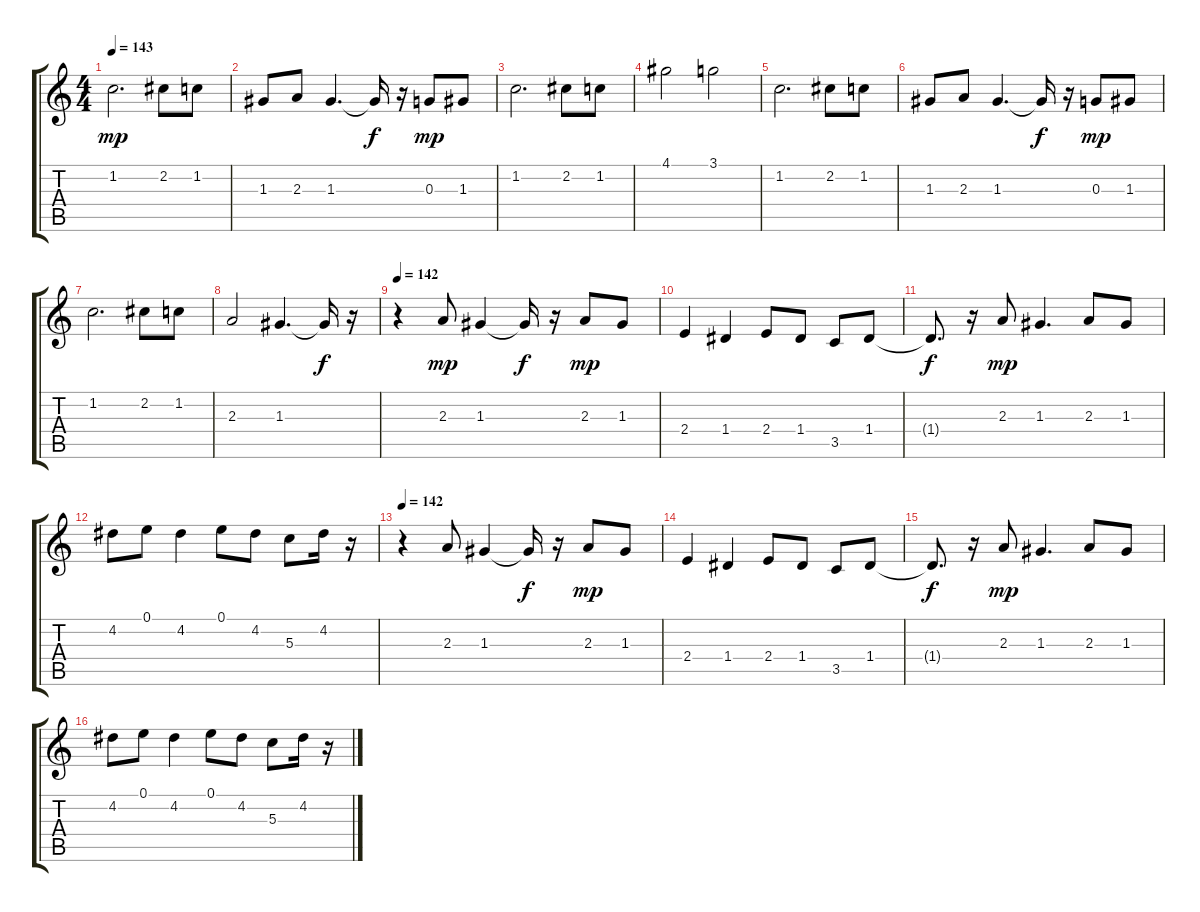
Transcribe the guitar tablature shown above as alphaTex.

\track "" {instrument acousticguitarsteel}
\staff {score tabs}
\tuning (E4 B3 G3 D3 A2 E2) {hide}
\ts (4 4)
\tempo 143
\clef g2
\ks c
1.2.2{d dy mp} 2.2.8 1.2.8 |
1.3.8 2.3.8 1.3.4{d} 1.3{t}.16{dy f} r.16 0.3.8{dy mp} 1.3.8 |
1.2.2{d} 2.2.8 1.2.8 |
4.1.2 3.1.2 |
1.2.2{d} 2.2.8 1.2.8 |
1.3.8 2.3.8 1.3.4{d} 1.3{t}.16{dy f} r.16 0.3.8{dy mp} 1.3.8 |
1.2.2{d} 2.2.8 1.2.8 |
2.3.2 1.3.4{d} 1.3{t}.16{dy f} r.16 |
\tempo 142
r.4 2.3.8{dy mp} 1.3.4 1.3{t}.16{dy f} r.16 2.3.8{dy mp} 1.3.8 |
2.4.4 1.4.4 2.4.8 1.4.8 3.5.8 1.4.8 |
1.4{t}.8{d dy f} r.16 2.3.8{dy mp} 1.3.4{d} 2.3.8 1.3.8 |
4.2.8 0.1.8 4.2.4 0.1.8 4.2.8 5.3.8 4.2.16 r.16 |
\tempo 142
r.4 2.3.8 1.3.4 1.3{t}.16{dy f} r.16 2.3.8{dy mp} 1.3.8 |
2.4.4 1.4.4 2.4.8 1.4.8 3.5.8 1.4.8 |
1.4{t}.8{d dy f} r.16 2.3.8{dy mp} 1.3.4{d} 2.3.8 1.3.8 |
4.2.8 0.1.8 4.2.4 0.1.8 4.2.8 5.3.8 4.2.16 r.16
